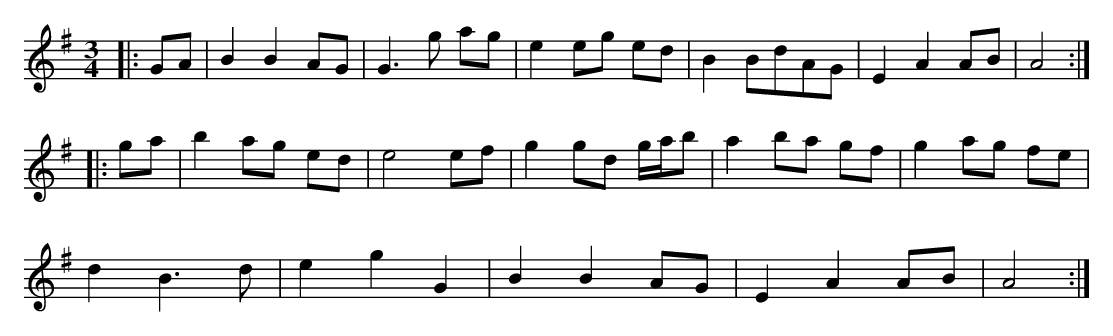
X:1
M:3/4
K:G
|:GA|B2B2AG|G3g ag|e2eg ed|B2BdAG|E2A2 AB| A4 :|
|: ga |b2 ag ed|e4ef|g2gd g/a/b|a2 ba gf|g2 ag fe|
d2B3d |e2g2G2|B2B2AG|E2A2AB|A4 :|
